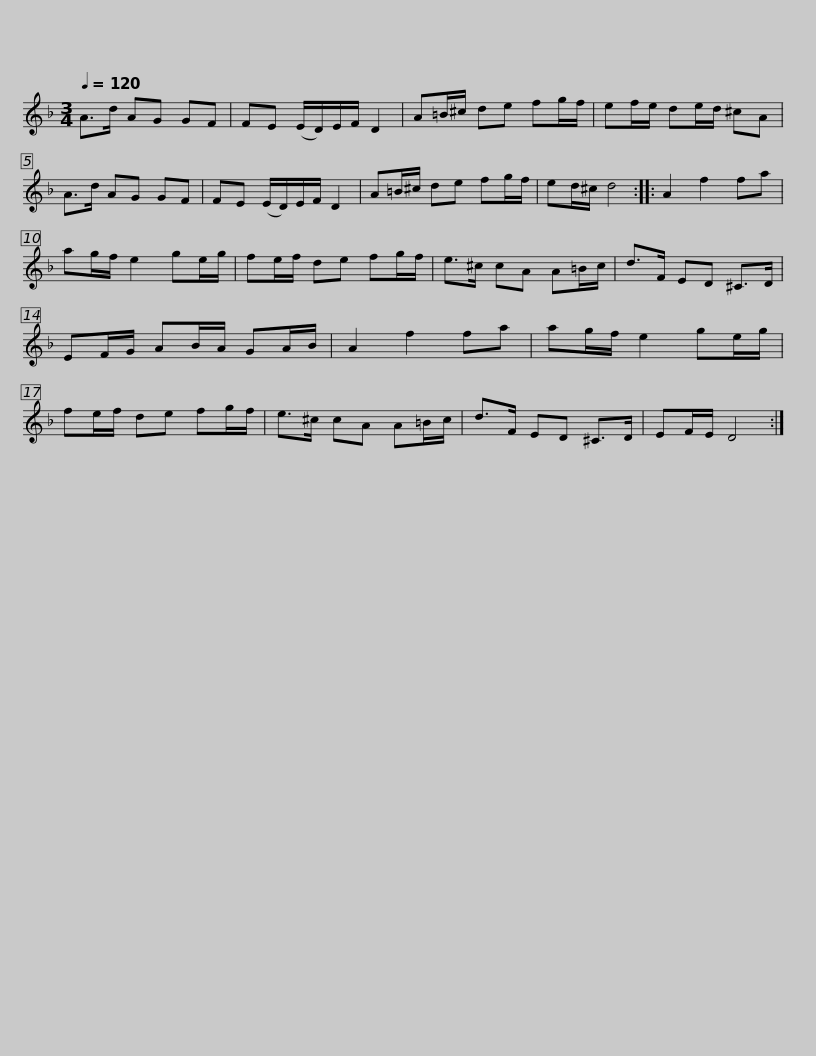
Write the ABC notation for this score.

X:1
L:1/8
Q:1/4=120
M:3/4
I:linebreak $
K:Dmin
V:1 treble
V:1
 A>d AG GF | FE (E/D/)E/F/ D2 | A=B/^c/ de fg/f/ | ef/e/ de/d/ ^cA | A>d AG GF | %5
 FE (E/D/)E/F/ D2 |$ A=B/^c/ de fg/f/ | ed/^c/ d4 :: A2 f2 fa | ag/f/ e2 ge/g/ | %10
 fe/f/ de fg/f/ | e>^c cA A=B/c/ |$ d>F ED ^C>D | EF/G/ AB/A/ GA/B/ | A2 f2 fa | %15
 ag/f/ e2 ge/g/ | fe/f/ de fg/f/ | e>^c cA A=B/c/ |$ d>F ED ^C>D | EF/E/ D4 :| %20
